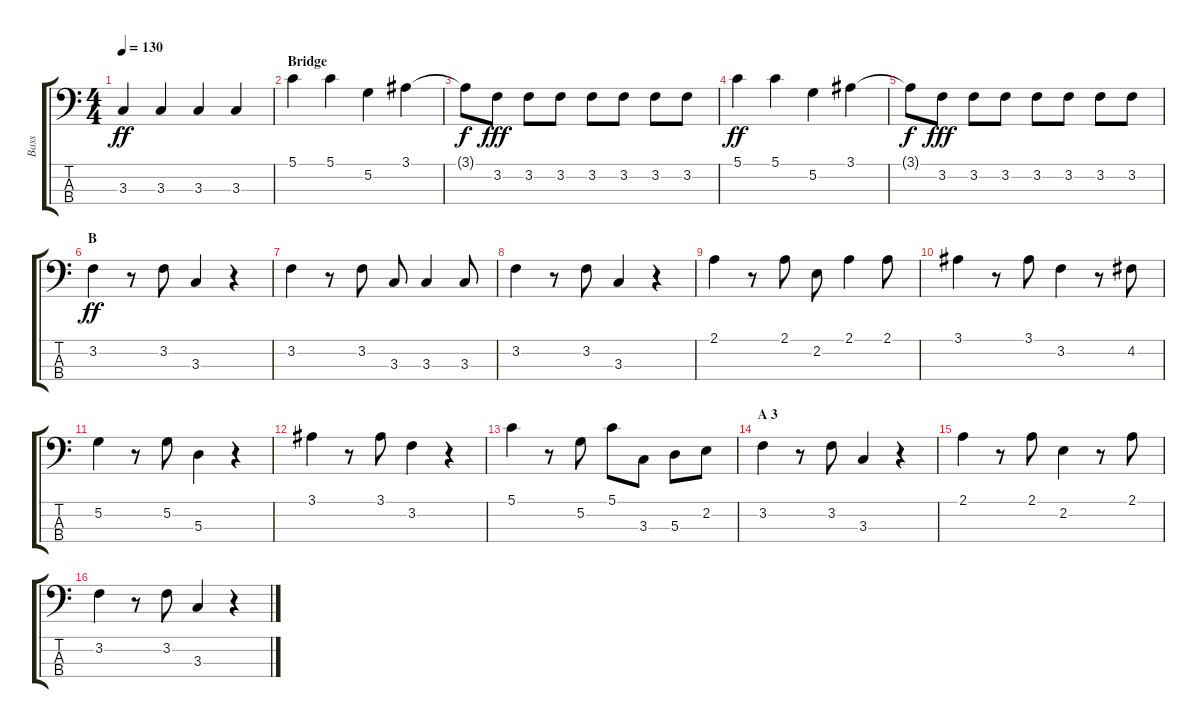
\track ("Bass" "Bass") {instrument acousticbass}
\staff {score tabs}
\tuning (G2 D2 A1 E1) {hide}
\ts (4 4)
\tempo 130
\clef f4
\ks c
3.3.4{dy ff} 3.3.4 3.3.4 3.3.4 |
\section ("" "Bridge")
5.1.4 5.1.4 5.2.4 3.1.4 |
3.1{t}.8{dy f} 3.2.8{dy fff} 3.2.8 3.2.8 3.2.8 3.2.8 3.2.8 3.2.8 |
5.1.4{dy ff} 5.1.4 5.2.4 3.1.4 |
3.1{t}.8{dy f} 3.2.8{dy fff} 3.2.8 3.2.8 3.2.8 3.2.8 3.2.8 3.2.8 |
\section ("" "B")
3.2.4{dy ff} r.8 3.2.8 3.3.4 r.4 |
3.2.4 r.8 3.2.8 3.3.8 3.3.4 3.3.8 |
3.2.4 r.8 3.2.8 3.3.4 r.4 |
2.1.4 r.8 2.1.8 2.2.8 2.1.4 2.1.8 |
3.1.4 r.8 3.1.8 3.2.4 r.8 4.2.8 |
5.2.4 r.8 5.2.8 5.3.4 r.4 |
3.1.4 r.8 3.1.8 3.2.4 r.4 |
5.1.4 r.8 5.2.8 5.1.8 3.3.8 5.3.8 2.2.8 |
\section ("" "A 3")
3.2.4 r.8 3.2.8 3.3.4 r.4 |
2.1.4 r.8 2.1.8 2.2.4 r.8 2.1.8 |
3.2.4 r.8 3.2.8 3.3.4 r.4
